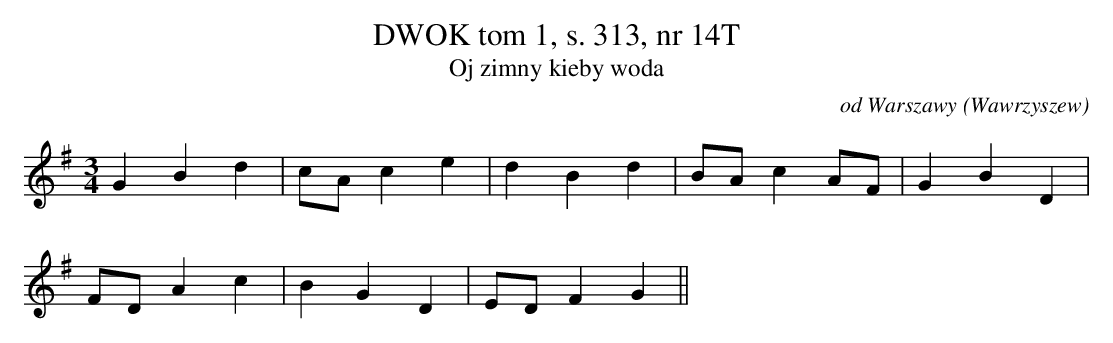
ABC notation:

X:1
T: DWOK tom 1, s. 313, nr 14T
T: Oj zimny kieby woda
O: od Warszawy (Wawrzyszew)
M: 3/4
L: 1/8
K: G
G2B2d2 | cAc2e2 | d2B2d2 | BAc2AF | G2B2D2 |
FDA2c2 | B2G2D2 | EDF2G2||
